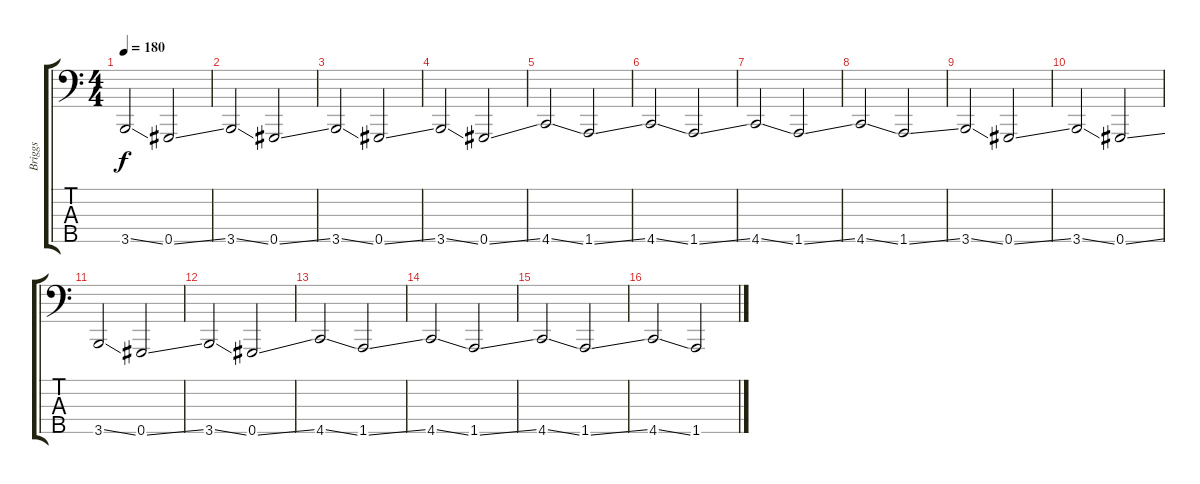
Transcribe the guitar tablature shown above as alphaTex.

\track ("Briggs" "Briggs") {instrument electricbassfinger}
\staff {score tabs}
\tuning (E2 B1 Gb1 Db1 Ab0) {hide}
\ts (4 4)
\tempo 180
\clef f4
\ks c
3.5{ss}.2{dy f} 0.5{ss}.2 |
3.5{ss}.2 0.5{ss}.2 |
3.5{ss}.2 0.5{ss}.2 |
3.5{ss}.2 0.5{ss}.2 |
4.5{ss}.2 1.5{ss}.2 |
4.5{ss}.2 1.5{ss}.2 |
4.5{ss}.2 1.5{ss}.2 |
4.5{ss}.2 1.5{ss}.2 |
3.5{ss}.2 0.5{ss}.2 |
3.5{ss}.2 0.5{ss}.2 |
3.5{ss}.2 0.5{ss}.2 |
3.5{ss}.2 0.5{ss}.2 |
4.5{ss}.2 1.5{ss}.2 |
4.5{ss}.2 1.5{ss}.2 |
4.5{ss}.2 1.5{ss}.2 |
4.5{ss}.2 1.5{ss}.2
